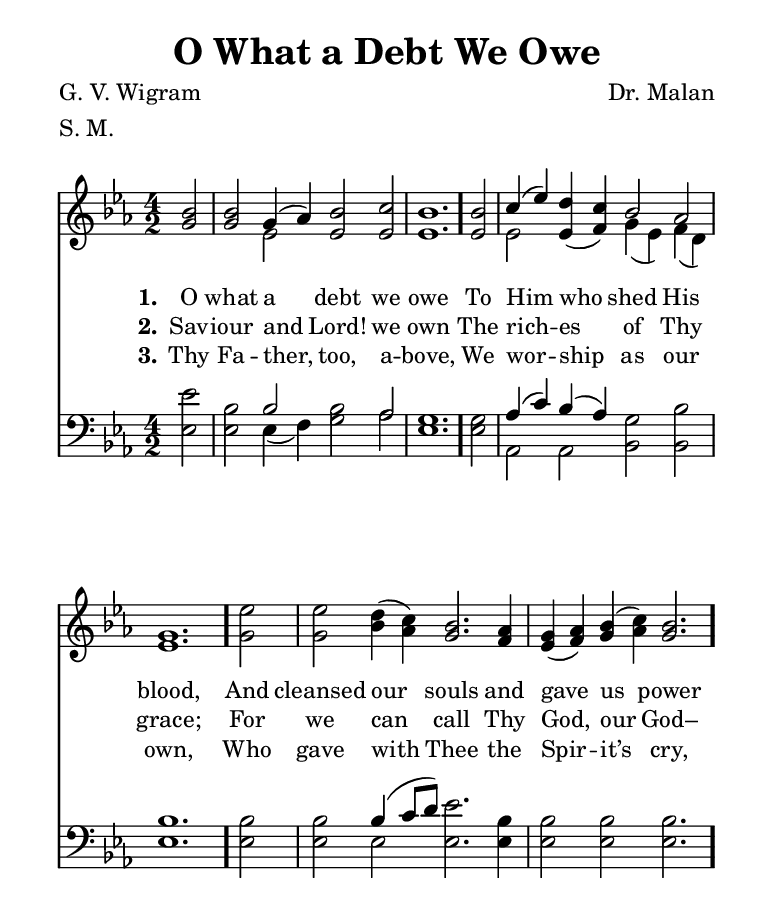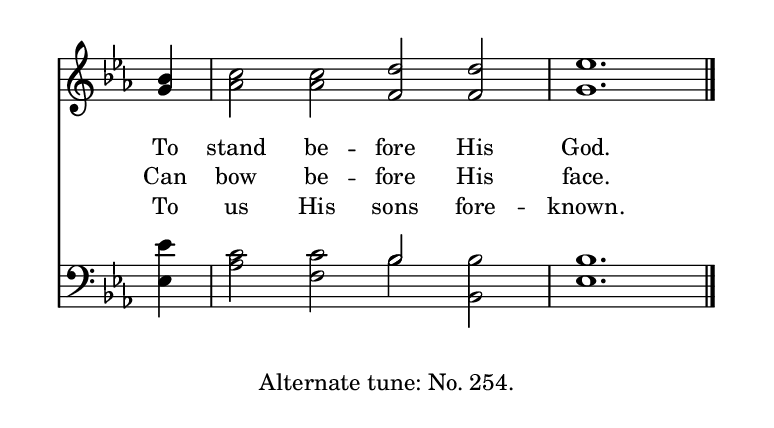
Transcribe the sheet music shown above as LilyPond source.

\include "common/global.ily"
\paper {
  \include "common/paper.ily"
  ragged-bottom = ##t
  systems-per-page = ##f
  system-count = #(cond (is-eogsized 2) (#t #f))
  system-system-spacing.padding = 11
}

\header{
  hymnnumber = "176"
  title = "O What a Debt We Owe"
  tunename = "Silchester"
  meter = "S. M."
  poet = "G. V. Wigram"
  composer = "Dr. Malan"
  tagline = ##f
}

global = {
  \include "common/overrides.ily"
  \override Staff.TimeSignature.style = #'numbered
  \time 4/2
  \override Score.MetronomeMark.transparent = ##t % hide all fermata changes too
  \tempo 2=80
  \key ees \major
  \partial 2
  \autoBeamOff
}

notesSoprano = {
\global
\relative c'' {

  bes2 | bes g4( aes) bes2 c | bes1.
  bes2 | c4( ees) d( c) bes2 aes | g1.
  ees'2 | ees d4( c) bes2. aes4 | g( aes) bes( c) bes2. bes4 |
  c2 c d d | ees1.
  \bar "|."

}
}

notesAlto = {
\global
\relative e' {

  g2 | g ees ees ees | ees1.
  ees2 | ees ees4( f) g( ees) f( d) | ees1.
  g2 | g bes4( aes) g2. f4 | ees4( f) g( aes) g2. g4 |
  aes2 aes f f | g1.

}
}

notesTenor = {
\global
\relative a' {

  ees2 | bes bes bes aes | g1.
  g2 | aes4( c) bes( aes) g2 bes | bes1.
  bes2 | bes bes4( c8[ d]) ees2. bes4 | bes2 bes bes2. ees4 |
  c2 c bes bes | bes1.

}
}

notesBass = {
\global
\relative f {

  ees2 | ees ees4( f) g2 aes | ees1.
  ees2 | aes, aes bes bes | ees1.
  ees2 | ees ees ees2. ees4 | ees2 ees ees2. ees4 |
  aes2 f bes bes, | ees1.

}
}

wordsA = \lyricmode {
\set stanza = "1."

O what a debt we owe \bar "."
To Him who shed His blood, \bar "."
And cleansed our souls and gave us power \bar "."
To stand be -- fore His God. \bar "."

}

wordsB = \lyricmode {
\set stanza = "2."

Sav -- iour and Lord! we own
The rich -- es of Thy grace;
For we can call Thy God, our God–
Can bow be -- fore His face.

}

wordsC = \lyricmode {
\set stanza = "3."

Thy Fa -- ther, too, a -- bove,
We wor -- ship as our own,
Who gave with Thee the Spir -- it’s cry,
To us His sons fore -- known.

}

\score {
  \context ChoirStaff <<
    \context Staff = upper <<
      \set Staff.autoBeaming = ##f
      \set ChoirStaff.systemStartDelimiter = #'SystemStartBar
      \set ChoirStaff.printPartCombineTexts = ##f
      \partcombine #'(2 . 9) \notesSoprano \notesAlto
      \context NullVoice = sopranos { \voiceOne << \notesSoprano >> }
      \context NullVoice = altos { \voiceTwo << \notesAlto >> }
      \context Lyrics = one   \lyricsto sopranos \wordsA
      \context Lyrics = two   \lyricsto sopranos \wordsB
      \context Lyrics = three \lyricsto sopranos \wordsC
    >>
    \context Staff = men <<
      \set Staff.autoBeaming = ##f
      \clef bass
      \set ChoirStaff.printPartCombineTexts = ##f
      \partcombine #'(2 . 9) \notesTenor \notesBass
      \context NullVoice = tenors { \voiceOne << \notesTenor >> }
      \context NullVoice = basses { \voiceTwo << \notesBass >> }
    >>
  >>
  \layout {
    \include "common/layout.ily"
  }
  \midi{
    \include "common/midi.ily"
  }
}

\noPageBreak

\markup { \vspace #2 \fill-line { \raise #2 \line { Alternate tune: No. 254. } } }

\version "2.19.49"  % necessary for upgrading to future LilyPond versions.

% vi:set et ts=2 sw=2 ai nocindent syntax=lilypond:
